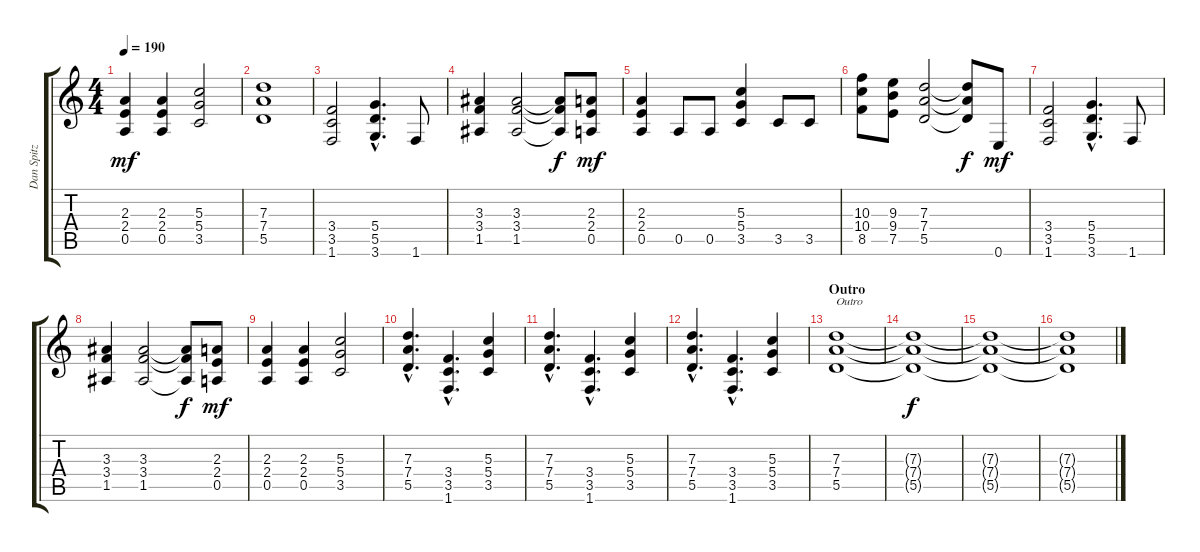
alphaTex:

\track ("Dan Spitz" "Dan Spitz") {instrument distortionguitar}
\staff {score tabs}
\tuning (E4 B3 G3 D3 A2 E2) {hide}
\ts (4 4)
\tempo 190
\clef g2
\ks c
(2.3 2.4 0.5).4{dy mf} (2.3 2.4 0.5).4 (5.3 5.4 3.5).2 |
(7.3 7.4 5.5).1 |
(3.4 3.5 1.6).2 (5.4{hac} 5.5{hac} 3.6{hac}).4{d} 1.6.8 |
(3.3 3.4 1.5).4 (3.3 3.4 1.5).2 (3.3{t} 3.4{t} 1.5{t}).8{dy f} (2.3 2.4 0.5).8{dy mf} |
(2.3 2.4 0.5).4 0.5.8 0.5.8 (5.3 5.4 3.5).4 3.5.8 3.5.8 |
(10.3 10.4 8.5).8 (9.3 9.4 7.5).8 (7.3 7.4 5.5).2 (7.3{t} 7.4{t} 5.5{t}).8{dy f} 0.6.8{dy mf} |
(3.4 3.5 1.6).2 (5.4{hac} 5.5{hac} 3.6{hac}).4{d} 1.6.8 |
(3.3 3.4 1.5).4 (3.3 3.4 1.5).2 (3.3{t} 3.4{t} 1.5{t}).8{dy f} (2.3 2.4 0.5).8{dy mf} |
(2.3 2.4 0.5).4 (2.3 2.4 0.5).4 (5.3 5.4 3.5).2 |
(7.3{hac} 7.4{hac} 5.5{hac}).4{d} (3.4{hac} 3.5{hac} 1.6{hac}).4{d} (5.3 5.4 3.5).4 |
(7.3{hac} 7.4{hac} 5.5{hac}).4{d} (3.4{hac} 3.5{hac} 1.6{hac}).4{d} (5.3 5.4 3.5).4 |
(7.3{hac} 7.4{hac} 5.5{hac}).4{d} (3.4{hac} 3.5{hac} 1.6{hac}).4{d} (5.3 5.4 3.5).4 |
\section ("" "Outro")
(7.3 7.4 5.5).1{txt "Outro"} |
(7.3{t} 7.4{t} 5.5{t}).1{dy f} |
(7.3{t} 7.4{t} 5.5{t}).1 |
(7.3{t} 7.4{t} 5.5{t}).1
